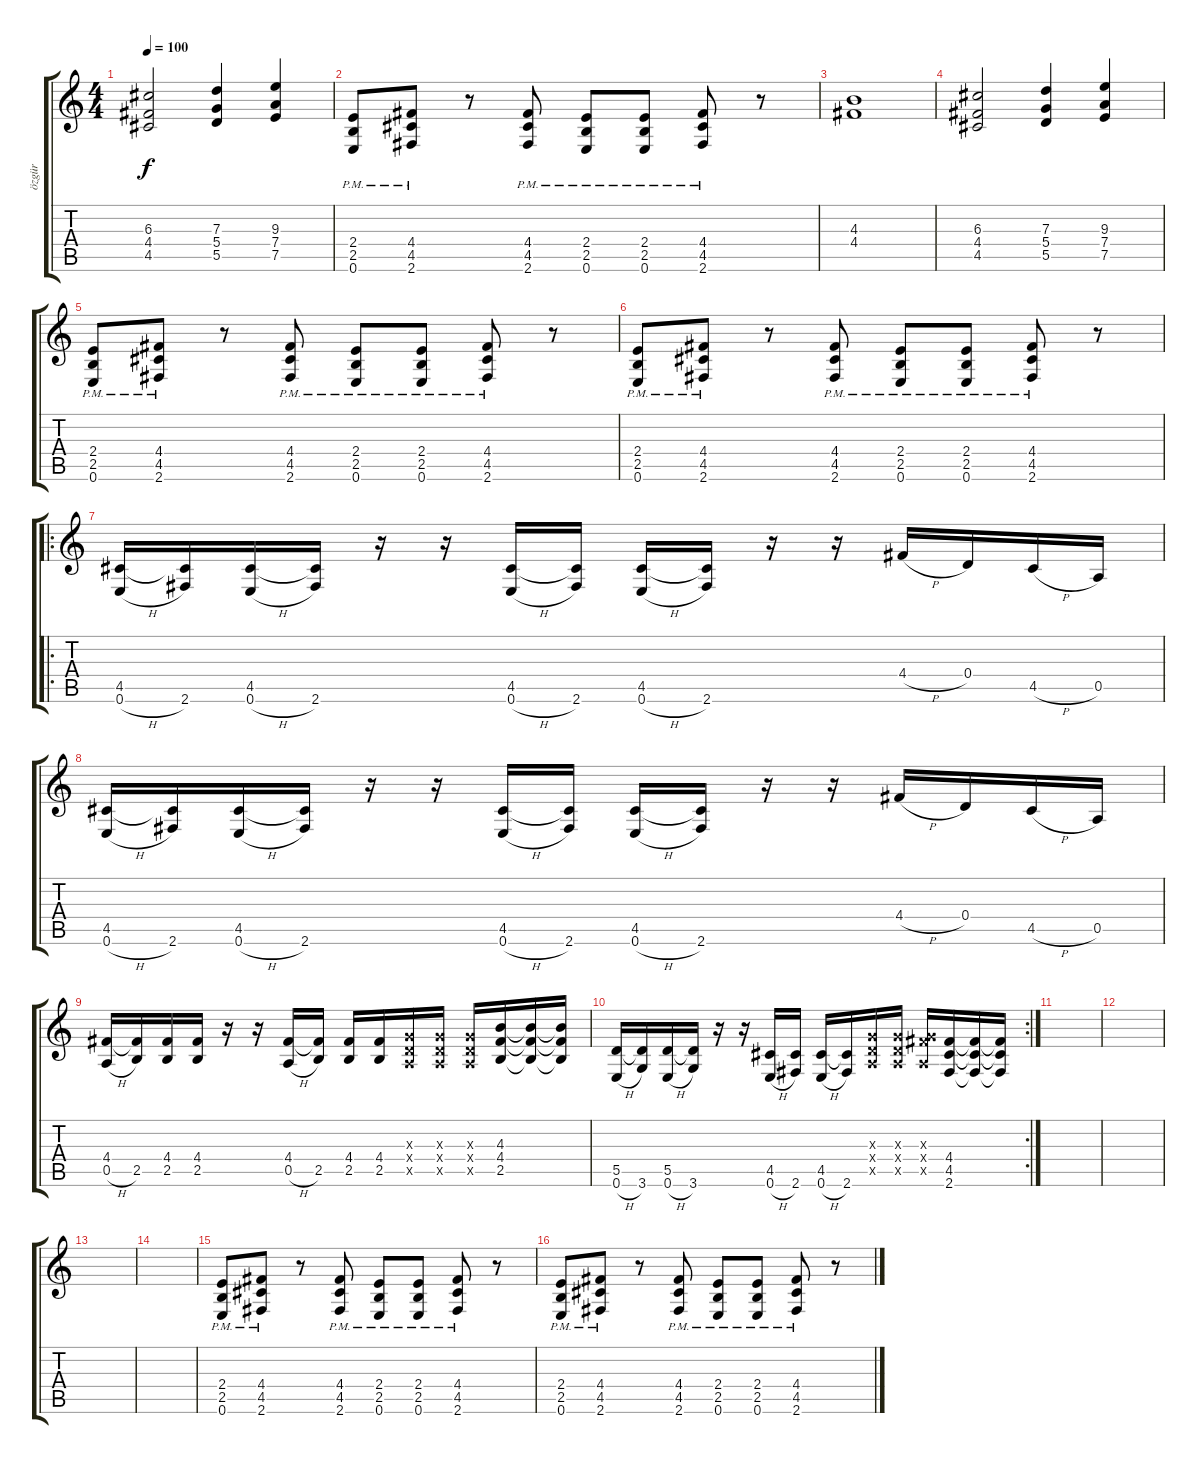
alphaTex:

\track ("özgür" "özgür") {instrument overdrivenguitar}
\staff {score tabs}
\tuning (E4 B3 G3 D3 A2 E2) {hide}
\ts (4 4)
\tempo 100
\clef g2
\ks c
(6.3 4.4 4.5).2{dy f} (7.3 5.4 5.5).4 (9.3 7.4 7.5).4 |
(2.4{pm} 2.5{pm} 0.6{pm}).8 (4.4{pm} 4.5{pm} 2.6{pm}).8 r.8 (4.4{pm} 4.5{pm} 2.6{pm}).8 (2.4{pm} 2.5{pm} 0.6{pm}).8 (2.4{pm} 2.5{pm} 0.6{pm}).8 (4.4{pm} 4.5{pm} 2.6{pm}).8 r.8 |
(4.3 4.4).1 |
(6.3 4.4 4.5).2 (7.3 5.4 5.5).4 (9.3 7.4 7.5).4 |
(2.4{pm} 2.5{pm} 0.6{pm}).8 (4.4{pm} 4.5{pm} 2.6{pm}).8 r.8 (4.4{pm} 4.5{pm} 2.6{pm}).8 (2.4{pm} 2.5{pm} 0.6{pm}).8 (2.4{pm} 2.5{pm} 0.6{pm}).8 (4.4{pm} 4.5{pm} 2.6{pm}).8 r.8 |
(2.4{pm} 2.5{pm} 0.6{pm}).8 (4.4{pm} 4.5{pm} 2.6{pm}).8 r.8 (4.4{pm} 4.5{pm} 2.6{pm}).8 (2.4{pm} 2.5{pm} 0.6{pm}).8 (2.4{pm} 2.5{pm} 0.6{pm}).8 (4.4{pm} 4.5{pm} 2.6{pm}).8 r.8 |
\ro
(4.5 0.6{h}).16 (4.5{t} 2.6).16 (4.5 0.6{h}).16 (4.5{t} 2.6).16 r.16 r.16 (4.5 0.6{h}).16 (4.5{t} 2.6).16 (4.5 0.6{h}).16 (4.5{t} 2.6).16 r.16 r.16 4.4{h}.16 0.4.16 4.5{h}.16 0.5.16 |
(4.5 0.6{h}).16 (4.5{t} 2.6).16 (4.5 0.6{h}).16 (4.5{t} 2.6).16 r.16 r.16 (4.5 0.6{h}).16 (4.5{t} 2.6).16 (4.5 0.6{h}).16 (4.5{t} 2.6).16 r.16 r.16 4.4{h}.16 0.4.16 4.5{h}.16 0.5.16 |
(4.4 0.5{h}).16 (4.4{t} 2.5).16 (4.4 2.5).16 (4.4 2.5).16 r.16 r.16 (4.4 0.5{h}).16 (4.4{t} 2.5).16 (4.4 2.5).16 (4.4 2.5).16 (0.3{x} 0.4{x} 0.5{x}).16 (0.3{x} 0.4{x} 0.5{x}).16 (0.3{x} 0.4{x} 0.5{x}).16 (4.3 4.4 2.5).16 (4.3{t} 4.4{t} 2.5{t}).16 (4.3{t} 4.4{t} 2.5{t}).16 |
\rc 2
(5.5 0.6{h}).16 (5.5{t} 3.6).16 (5.5 0.6{h}).16 (5.5{t} 3.6).16 r.16 r.16 (4.5 0.6{h}).16 (4.5{t} 2.6).16 (4.5 0.6{h}).16 (4.5{t} 2.6).16 (0.3{x} 0.4{x} 0.5{x}).16 (0.3{x} 0.4{x} 0.5{x}).16 (0.3{x} 4.4{x} 0.5{x}).16 (4.4 4.5 2.6).16 (4.4{t} 4.5{t} 2.6{t}).16 (4.4{t} 4.5{t} 2.6{t}).16 |
|
|
|
|
(2.4{pm} 2.5{pm} 0.6{pm}).8 (4.4{pm} 4.5{pm} 2.6{pm}).8 r.8 (4.4{pm} 4.5{pm} 2.6{pm}).8 (2.4{pm} 2.5{pm} 0.6{pm}).8 (2.4{pm} 2.5{pm} 0.6{pm}).8 (4.4{pm} 4.5{pm} 2.6{pm}).8 r.8 |
(2.4{pm} 2.5{pm} 0.6{pm}).8 (4.4{pm} 4.5{pm} 2.6{pm}).8 r.8 (4.4{pm} 4.5{pm} 2.6{pm}).8 (2.4{pm} 2.5{pm} 0.6{pm}).8 (2.4{pm} 2.5{pm} 0.6{pm}).8 (4.4{pm} 4.5{pm} 2.6{pm}).8 r.8
